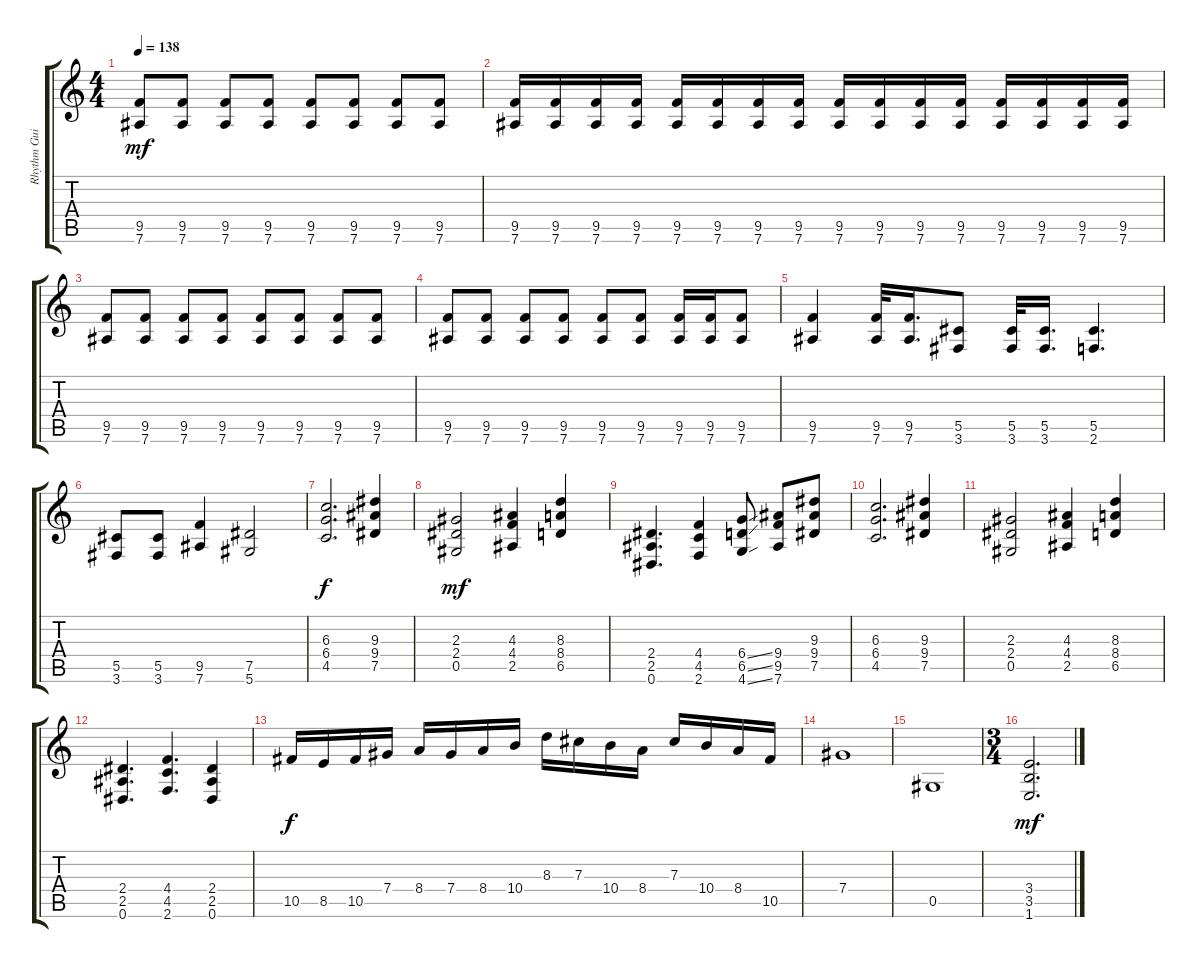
\track ("Rhythm Guitar R" "Rhythm Gui") {instrument distortionguitar}
\staff {score tabs}
\tuning (Eb4 Bb3 Gb3 Db3 Ab2 Eb2) {hide}
\ts (4 4)
\tempo 138
\clef g2
\ks c
(9.5 7.6).8{dy mf} (9.5 7.6).8 (9.5 7.6).8 (9.5 7.6).8 (9.5 7.6).8 (9.5 7.6).8 (9.5 7.6).8 (9.5 7.6).8 |
(9.5 7.6).16 (9.5 7.6).16 (9.5 7.6).16 (9.5 7.6).16 (9.5 7.6).16 (9.5 7.6).16 (9.5 7.6).16 (9.5 7.6).16 (9.5 7.6).16 (9.5 7.6).16 (9.5 7.6).16 (9.5 7.6).16 (9.5 7.6).16 (9.5 7.6).16 (9.5 7.6).16 (9.5 7.6).16 |
(9.5 7.6).8 (9.5 7.6).8 (9.5 7.6).8 (9.5 7.6).8 (9.5 7.6).8 (9.5 7.6).8 (9.5 7.6).8 (9.5 7.6).8 |
(9.5 7.6).8 (9.5 7.6).8 (9.5 7.6).8 (9.5 7.6).8 (9.5 7.6).8 (9.5 7.6).8 (9.5 7.6).16 (9.5 7.6).16 (9.5 7.6).8 |
(9.5 7.6).4 (9.5 7.6).32 (9.5 7.6).16{d} (5.5 3.6).8 (5.5 3.6).32 (5.5 3.6).16{d} (5.5 2.6).4{d} |
(5.5 3.6).8 (5.5 3.6).8 (9.5 7.6).4 (7.5 5.6).2 |
(6.3 6.4 4.5).2{d dy f} (9.3 9.4 7.5).4 |
(2.3 2.4 0.5).2{dy mf} (4.3 4.4 2.5).4 (8.3 8.4 6.5).4 |
(2.4 2.5 0.6).4{d} (4.4 4.5 2.6).4 (6.4{ss} 6.5{ss} 4.6{ss}).8 (9.4 9.5 7.6).8 (9.3 9.4 7.5).8 |
(6.3 6.4 4.5).2{d} (9.3 9.4 7.5).4 |
(2.3 2.4 0.5).2 (4.3 4.4 2.5).4 (8.3 8.4 6.5).4 |
(2.4 2.5 0.6).4{d} (4.4 4.5 2.6).4{d} (2.4 2.5 0.6).4 |
10.5.16{dy f} 8.5.16 10.5.16 7.4.16 8.4.16 7.4.16 8.4.16 10.4.16 8.3.16 7.3.16 10.4.16 8.4.16 7.3.16 10.4.16 8.4.16 10.5.16 |
7.4.1 |
0.5.1 |
\ts (3 4)
(3.4 3.5 1.6).2{d dy mf}
